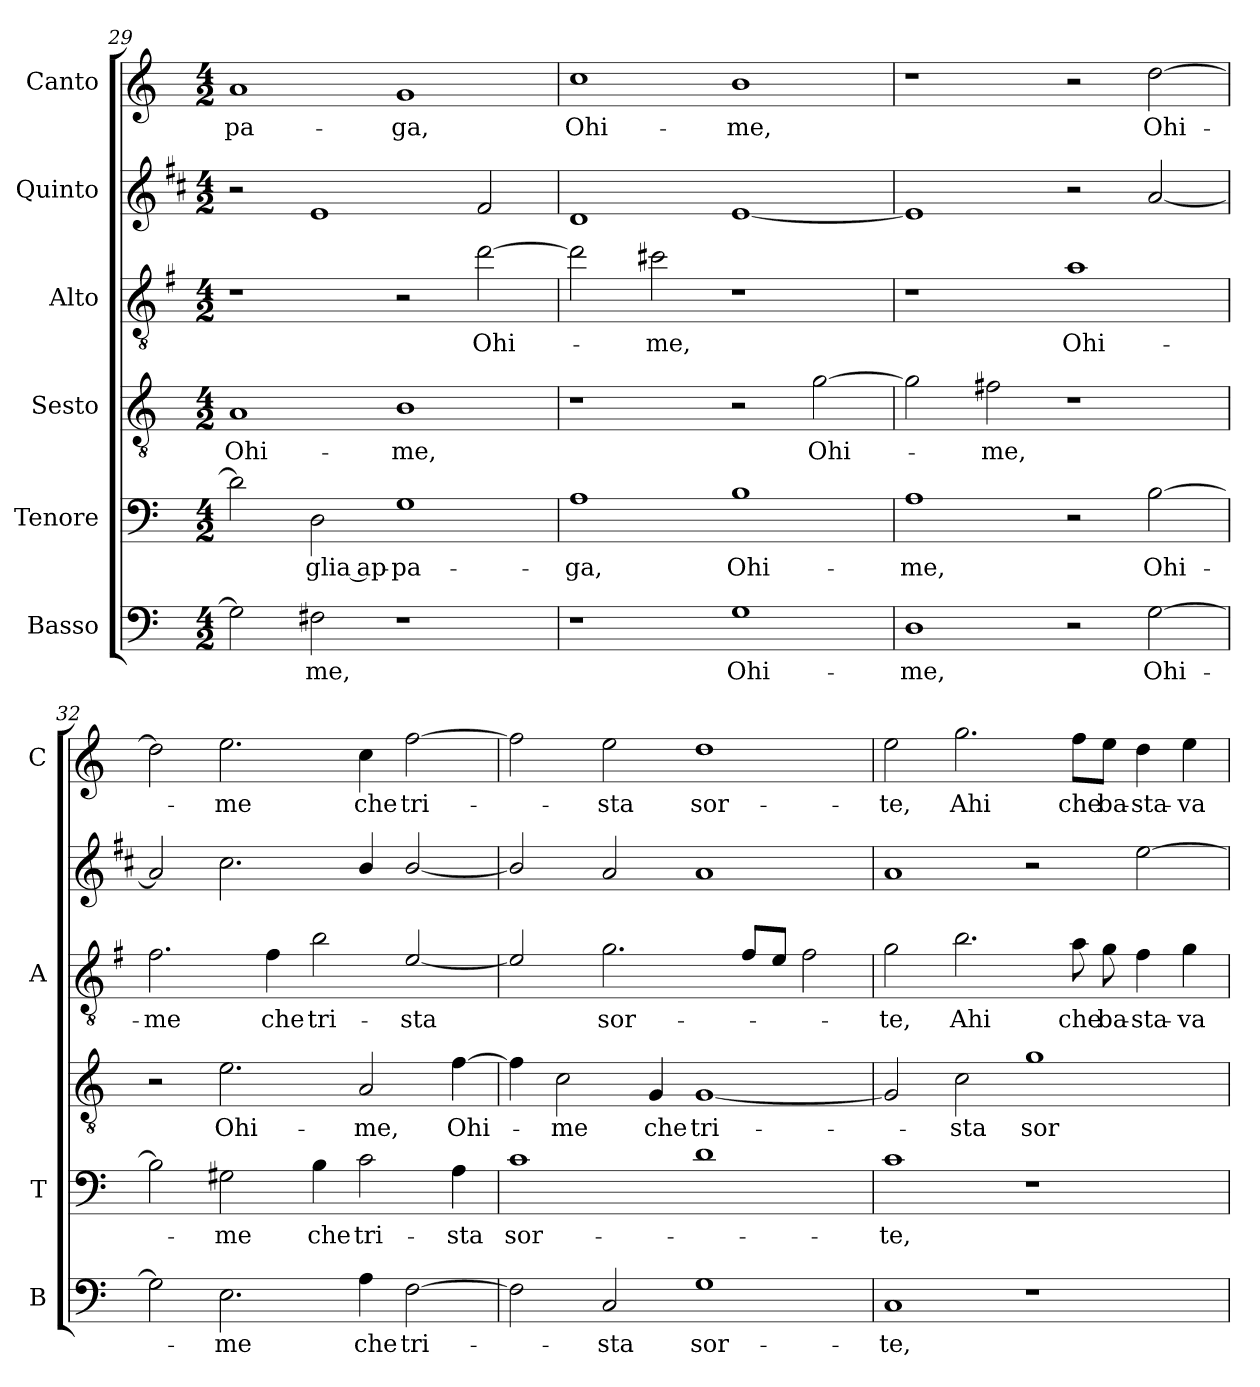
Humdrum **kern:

**kern	**text	**kern	**text	**kern	**text	**kern	**text	**kern	**kern	**text
*part6	*part6	*part5	*part5	*part4	*part4	*part3	*part3	*part2	*part1	*part1
*staff6	*staff6	*staff5	*staff5	*staff4	*staff4	*staff3	*staff3	*staff2	*staff1	*staff1
*I"Basso	*	*I"Tenore	*	*I"Sesto	*	*I"Alto	*	*I"Quinto	*I"Canto	*
*I'B	*	*I'T	*	*	*	*I'A	*	*	*I'C	*
*clefF4	*	*clefF4	*	*clefGv2	*	*clefGv2	*	*clefG2	*clefG2	*
*	*	*	*	*	*	*ITrd4c7	*	*ITrd1c2	*	*
*k[]	*	*k[]	*	*k[]	*	*k[]	*	*k[]	*k[]	*
*C:	*	*C:	*	*C:	*	*C:	*	*C:	*C:	*
*M4/2	*	*M4/2	*	*M4/2	*	*M4/2	*	*M4/2	*M4/2	*
=29	=29	=29	=29	=29	=29	=29	=29	=29	=29	=29
!	!	!	!	!	!LO:LY:b	!	!	!	!	!LO:LY:b
2G\]	.	2d\]	.	1A	Ohi-	1r	.	2r	1a	-pa-
!	!LO:LY:b	!	!LO:LY:b	!	!	!	!	!	!	!
2F#X\	-me,	2D\	-glia ap-	.	.	.	.	1d	.	.
!	!	!	!LO:LY:b	!	!LO:LY:b	!	!	!	!	!LO:LY:b
1r	.	1G	-pa-	1B	-me,	2r	.	.	1g	-ga,
!	!	!	!	!	!	!	!LO:LY:b	!	!	!
.	.	.	.	.	.	[2g\	Ohi-	2e/	.	.
!!LO:LB:g=z
=30	=30	=30	=30	=30	=30	=30	=30	=30	=30	=30
!	!	!	!LO:LY:b	!	!	!	!	!	!	!LO:LY:b
1r	.	1A	-ga,	1r	.	2g\]	.	1c	1cc	Ohi-
!	!	!	!	!	!	!	!LO:LY:b	!	!	!
.	.	.	.	.	.	2f#X\	-me,	.	.	.
!	!LO:LY:b	!	!LO:LY:b	!	!	!	!	!	!	!LO:LY:b
1G	Ohi-	1B	Ohi-	2r	.	1r	.	[1d	1b	-me,
!	!	!	!	!	!LO:LY:b	!	!	!	!	!
.	.	.	.	[2g\	Ohi-	.	.	.	.	.
=31	=31	=31	=31	=31	=31	=31	=31	=31	=31	=31
!	!LO:LY:b	!	!LO:LY:b	!	!	!	!	!	!	!
1D	-me,	1A	-me,	2g\]	.	1r	.	1d]	1r	.
!	!	!	!	!	!LO:LY:b	!	!	!	!	!
.	.	.	.	2f#X\	-me,	.	.	.	.	.
!	!	!	!	!	!	!	!LO:LY:b	!	!	!
2r	.	2r	.	1r	.	1d	Ohi-	2r	2r	.
!	!LO:LY:b	!	!LO:LY:b	!	!	!	!	!	!	!LO:LY:b
[2G\	Ohi-	[2B\	Ohi-	.	.	.	.	[2g/	[2dd\	Ohi-
=32	=32	=32	=32	=32	=32	=32	=32	=32	=32	=32
!	!	!	!	!	!	!	!LO:LY:b	!	!	!
2G\]	.	2B\]	.	2r	.	2.B\	-me	2g/]	2dd\]	.
!	!LO:LY:b	!	!LO:LY:b	!	!LO:LY:b	!	!	!	!	!LO:LY:b
2.E\	-me	2G#X\	-me	2.e\	Ohi-	.	.	2.b\	2.ee\	-me
!	!	!	!	!	!	!	!LO:LY:b	!	!	!
.	.	.	.	.	.	4B\	che	.	.	.
!	!	!	!LO:LY:b	!	!	!	!LO:LY:b	!	!	!
.	.	4B\	che	.	.	2e\	tri-	.	.	.
!	!LO:LY:b	!	!LO:LY:b	!	!LO:LY:b	!	!	!	!	!LO:LY:b
4A\	che	2c\	tri-	2A/	-me,	.	.	4a/	4cc\	che
!	!LO:LY:b	!	!	!	!	!	!LO:LY:b	!	!	!LO:LY:b
[2F\	tri-	.	.	.	.	[2A/	-sta	[2a/	[2ff\	tri-
!	!	!	!LO:LY:b	!	!LO:LY:b	!	!	!	!	!
.	.	4A\	-sta	[4f\	Ohi-	.	.	.	.	.
=33	=33	=33	=33	=33	=33	=33	=33	=33	=33	=33
!	!	!	!LO:LY:b	!	!	!	!	!	!	!
2F\]	.	1c	sor-	4f\]	.	2A/]	.	2a/]	2ff\]	.
!	!	!	!	!	!LO:LY:b	!	!	!	!	!
.	.	.	.	2c\	-me	.	.	.	.	.
!	!LO:LY:b	!	!	!	!	!	!LO:LY:b	!	!	!LO:LY:b
2C/	-sta	.	.	.	.	2.c\	sor-	2g/	2ee\	-sta
!	!	!	!	!	!LO:LY:b	!	!	!	!	!
.	.	.	.	4G/	che	.	.	.	.	.
!	!LO:LY:b	!	!	!	!LO:LY:b	!	!	!	!	!LO:LY:b
1G	sor-	1d	.	[1G	tri-	.	.	1g	1dd	sor-
.	.	.	.	.	.	8B/L	.	.	.	.
.	.	.	.	.	.	8A/J	.	.	.	.
.	.	.	.	.	.	2B\	.	.	.	.
=34	=34	=34	=34	=34	=34	=34	=34	=34	=34	=34
!	!LO:LY:b	!	!LO:LY:b	!	!	!	!LO:LY:b	!	!	!LO:LY:b
1C	-te,	1c	-te,	2G/]	.	2c\	-te,	1g	2ee\	-te,
!	!	!	!	!	!LO:LY:b	!	!LO:LY:b	!	!	!LO:LY:b
.	.	.	.	2c\	-sta	2.e\	Ahi	.	2.gg\	Ahi
!	!	!	!	!	!LO:LY:b	!	!	!	!	!
1r	.	1r	.	1g	sor-	.	.	2r	.	.
!	!	!	!	!	!	!	!LO:LY:b	!	!	!LO:LY:b
.	.	.	.	.	.	8d\	che	.	8ff\L	che
!	!	!	!	!	!	!	!LO:LY:b	!	!	!LO:LY:b
.	.	.	.	.	.	8c\	ba-	.	8ee\J	ba-
!	!	!	!	!	!	!	!LO:LY:b	!	!	!LO:LY:b
.	.	.	.	.	.	4B\	-sta-	[2dd\	4dd\	-sta-
!	!	!	!	!	!	!	!LO:LY:b	!	!	!LO:LY:b
.	.	.	.	.	.	4c\	-va	.	4ee\	-va
=	=	=	=	=	=	=	=	=	=	=
*-	*-	*-	*-	*-	*-	*-	*-	*-	*-	*-
